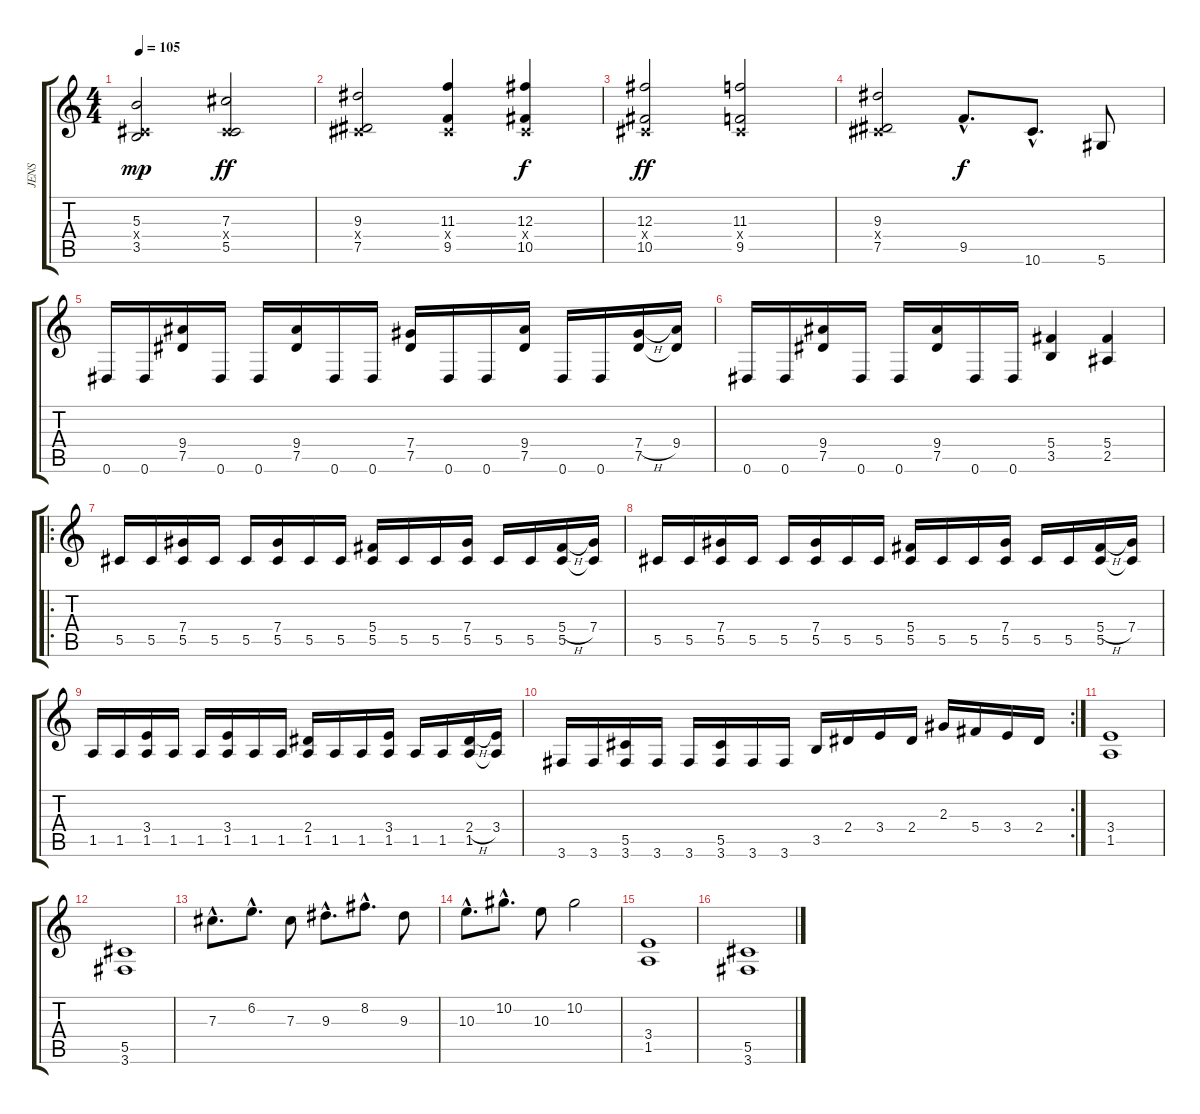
\track ("JENS" "JENS") {instrument distortionguitar}
\staff {score tabs}
\tuning (Eb4 Bb3 Gb3 Db3 Ab2 Eb2) {hide}
\ts (4 4)
\tempo 105
\clef g2
\ks c
(5.3 0.4{x} 3.5).2{dy mp} (7.3 0.4{x} 5.5).2{dy ff} |
(9.3 0.4{x} 7.5).2 (11.3 0.4{x} 9.5).4 (12.3 0.4{x} 10.5).4{dy f} |
(12.3 0.4{x} 10.5).2{dy ff} (11.3 0.4{x} 9.5).2 |
(9.3 0.4{x} 7.5).2 9.5{hac}.8{d dy f} 10.6{hac}.8{d} 5.6.8 |
0.6.16 0.6.16 (9.4 7.5).16 0.6.16 0.6.16 (9.4 7.5).16 0.6.16 0.6.16 (7.4 7.5).16 0.6.16 0.6.16 (9.4 7.5).16 0.6.16 0.6.16 (7.4{h} 7.5).16 (9.4 7.5{t}).16 |
0.6.16 0.6.16 (9.4 7.5).16 0.6.16 0.6.16 (9.4 7.5).16 0.6.16 0.6.16 (5.4 3.5).4 (5.4 2.5).4 |
\ro
5.5.16 5.5.16 (7.4 5.5).16 5.5.16 5.5.16 (7.4 5.5).16 5.5.16 5.5.16 (5.4 5.5).16 5.5.16 5.5.16 (7.4 5.5).16 5.5.16 5.5.16 (5.4{h} 5.5).16 (7.4 5.5{t}).16 |
5.5.16 5.5.16 (7.4 5.5).16 5.5.16 5.5.16 (7.4 5.5).16 5.5.16 5.5.16 (5.4 5.5).16 5.5.16 5.5.16 (7.4 5.5).16 5.5.16 5.5.16 (5.4{h} 5.5).16 (7.4 5.5{t}).16 |
1.5.16 1.5.16 (3.4 1.5).16 1.5.16 1.5.16 (3.4 1.5).16 1.5.16 1.5.16 (2.4 1.5).16 1.5.16 1.5.16 (3.4 1.5).16 1.5.16 1.5.16 (2.4{h} 1.5).16 (3.4 1.5{t}).16 |
\rc 2
3.6.16 3.6.16 (5.5 3.6).16 3.6.16 3.6.16 (5.5 3.6).16 3.6.16 3.6.16 3.5.16 2.4.16 3.4.16 2.4.16 2.3.16 5.4.16 3.4.16 2.4.16 |
(3.4 1.5).1 |
(5.5 3.6).1 |
7.3{hac}.8{d} 6.2{hac}.8{d} 7.3.8 9.3{hac}.8{d} 8.2{hac}.8{d} 9.3.8 |
10.3{hac}.8{d} 10.2{hac}.8{d} 10.3.8 10.2.2 |
(3.4 1.5).1 |
(5.5 3.6).1
